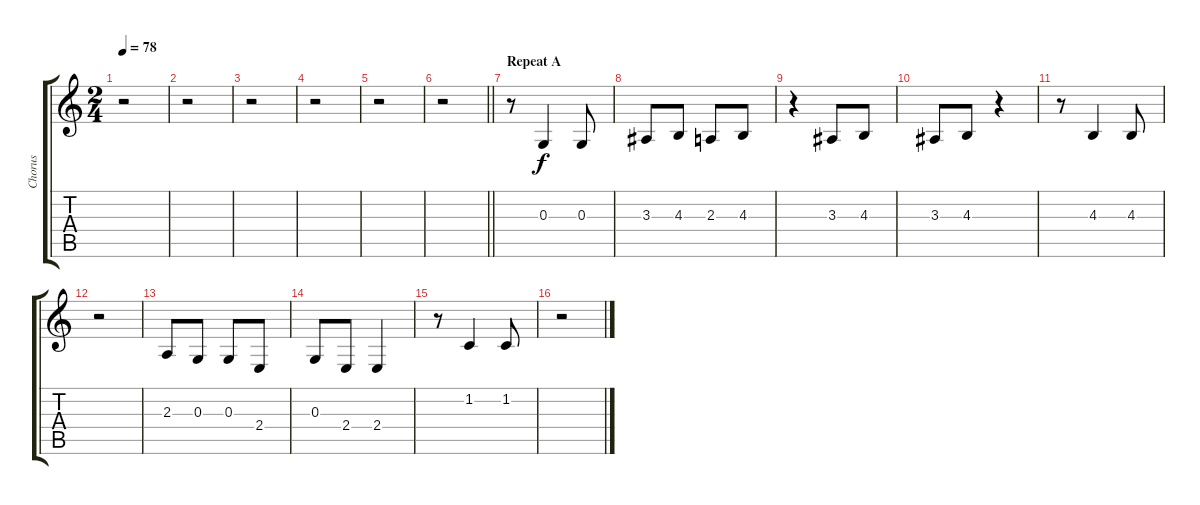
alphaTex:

\track ("Chorus" "Chorus") {instrument altosax}
\staff {score tabs}
\tuning (E4 B3 G3 D3 A2 E2) {hide}
\ts (2 4)
\tempo 78
\clef g2
\ks c
r.2{dy f} |
r.2 |
r.2 |
r.2 |
r.2 |
\barLineRight lightlight
r.2 |
\section ("" "Repeat A")
r.8 0.3.4 0.3.8 |
3.3.8 4.3.8 2.3.8 4.3.8 |
r.4 3.3.8 4.3.8 |
3.3.8 4.3.8 r.4 |
r.8 4.3.4 4.3.8 |
r.2 |
2.3.8 0.3.8 0.3.8 2.4.8 |
0.3.8 2.4.8 2.4.4 |
r.8 1.2.4 1.2.8 |
r.2
